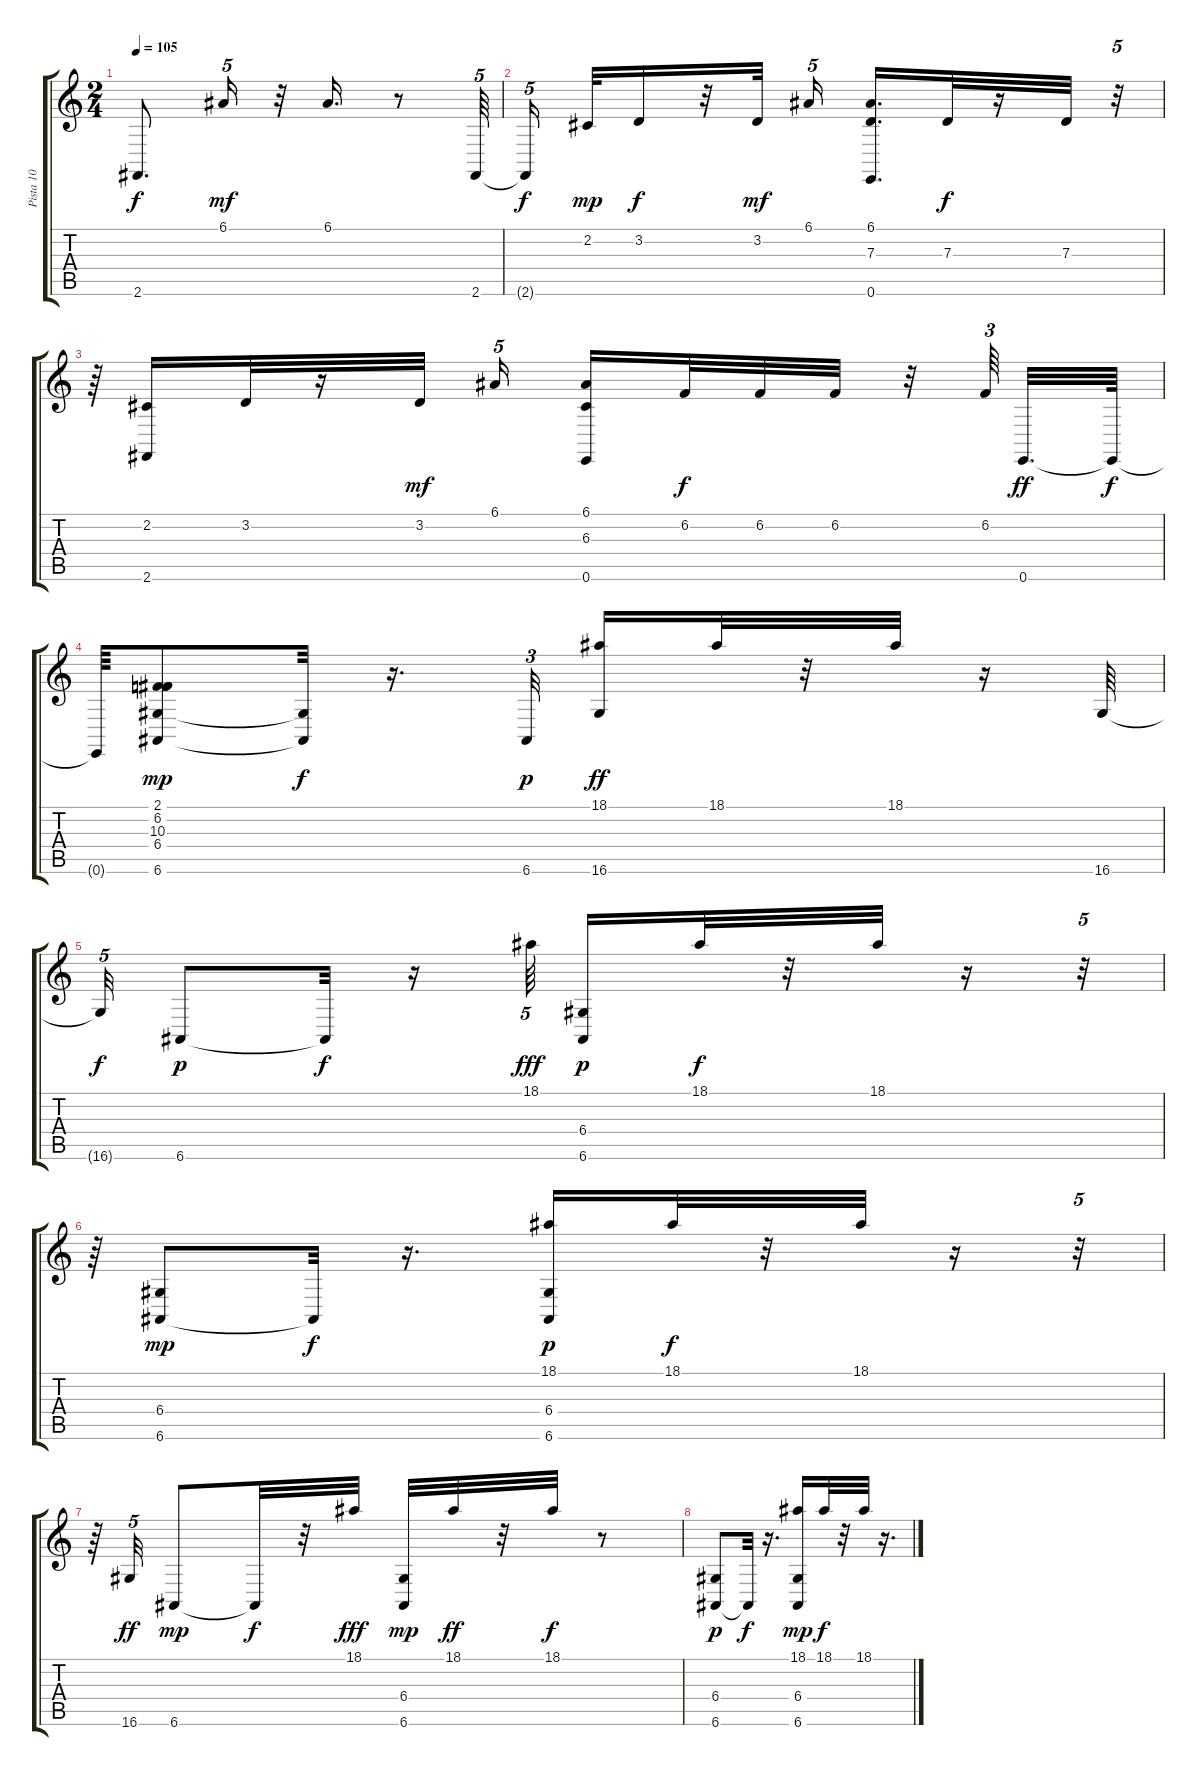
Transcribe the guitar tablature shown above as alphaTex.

\track ("Pista 10" "Pista 10") {instrument drawbarorgan}
\staff {score tabs}
\tuning (E4 B3 G3 D3 A2 E2) {hide}
\ts (2 4)
\tempo 105
\clef g2
\ks c
2.6{t}.8{d dy f} 6.1.16{tu (5 4) dy mf} r.32 6.1.16{d} r.8 2.6.64{tu (5 4)} |
2.6{t}.16{tu (5 4) dy f beam splitsecondary} 2.2.32{dy mp} 3.2.16{dy f} r.32 3.2.32{dy mf} 6.1.16{tu (5 4)} (6.1 7.3 0.6).16{d} 7.3.32{dy f} r.16 7.3.32 r.32{tu (5 4)} |
r.64 (2.2 2.6).16 3.2.32 r.16 3.2.32{dy mf} 6.1.16{tu (5 4)} (6.1 6.3 0.6).16 6.2.32{dy f} 6.2.32 6.2.32 r.32 6.2.64{tu (3 2) beam splitsecondary} 0.6.32{d dy ff} 0.6{t}.64{dy f} |
0.6{t}.64 (2.1 6.2 10.3 6.4 6.6).8{dy mp} (6.4{t} 6.6{t}).32{dy f} r.16{d} 6.6.32{tu (3 2) dy p beam splitsecondary} (18.1 16.6).16{dy ff} 18.1.32 r.32 18.1.32 r.16 16.6.64 |
16.6{t}.32{tu (5 4) dy f} 6.6.8{dy p} 6.6{t}.32{dy f} r.16 18.1.64{tu (5 4) dy fff} (6.4 6.6).16{dy p} 18.1.32{dy f} r.32 18.1.32 r.16 r.32{tu (5 4)} |
r.64 (6.4 6.6).8{dy mp} 6.6{t}.32{dy f} r.16{d} (18.1 6.4 6.6).16{dy p} 18.1.32{dy f} r.32 18.1.32 r.16 r.32{tu (5 4)} |
r.64 16.6.32{tu (5 4) dy ff} 6.6.8{dy mp} 6.6{t}.32{dy f} r.32 18.1.32{dy fff} (6.4 6.6).32{dy mp} 18.1.32{dy ff} r.32 18.1.32{dy f} r.8 |
(6.4 6.6).8{dy p} 6.6{t}.32{dy f} r.16{d} (18.1 6.4 6.6).16{dy mp} 18.1.32{dy f} r.32 18.1.32 r.16{d}
